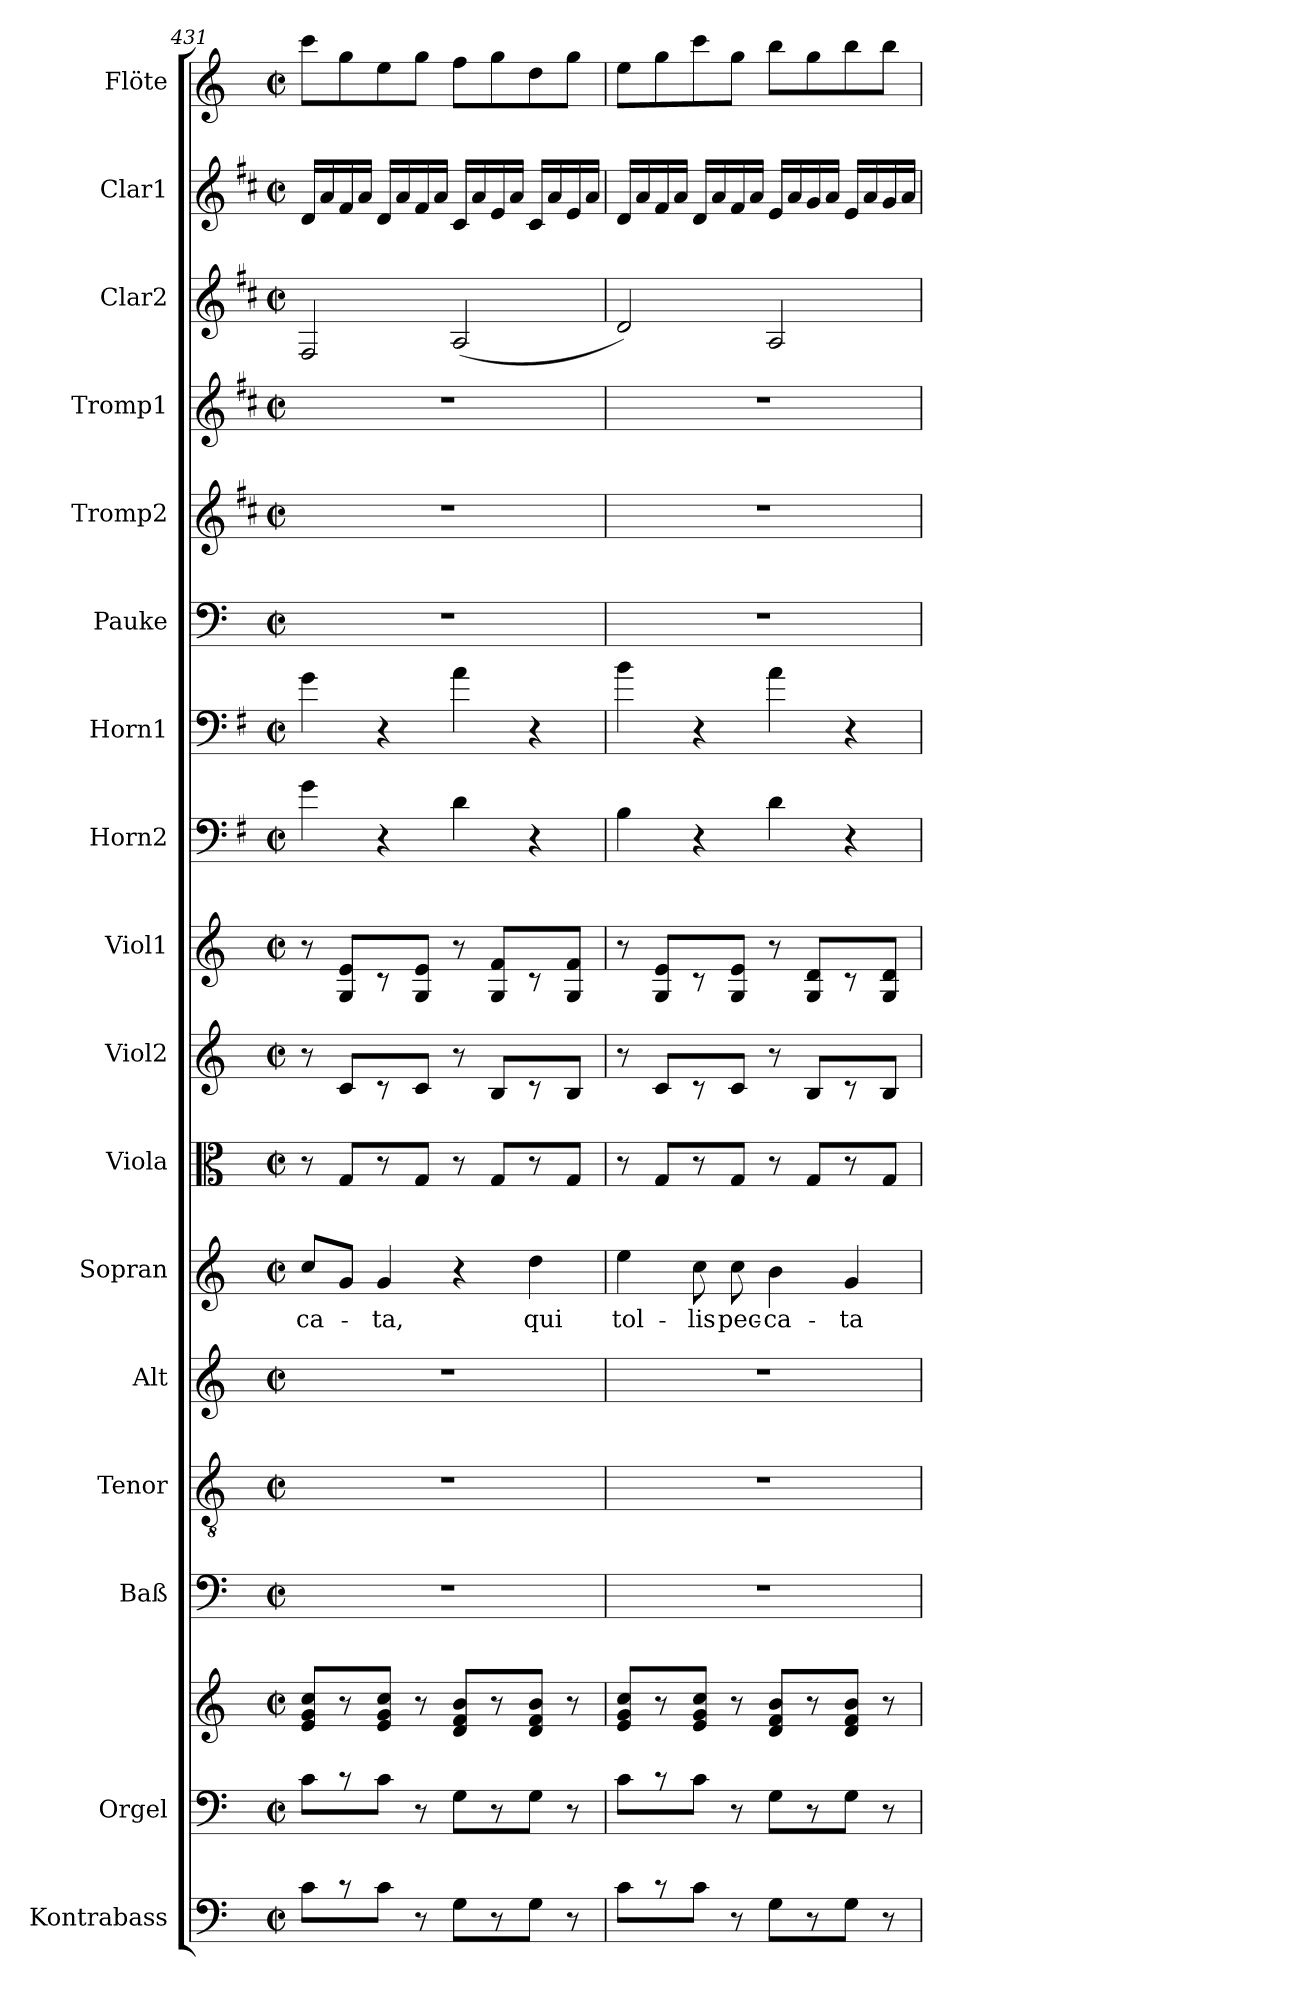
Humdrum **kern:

**kern	**kern	**kern	**kern	**kern	**kern	**kern	**text	**kern	**kern	**kern	**kern	**kern	**kern	**kern	**kern	**kern	**kern	**kern
*part17	*part16	*part16	*part15	*part14	*part13	*part12	*part12	*part11	*part10	*part9	*part8	*part7	*part6	*part5	*part4	*part3	*part2	*part1
*staff18	*staff17	*staff16	*staff15	*staff14	*staff13	*staff12	*staff12	*staff11	*staff10	*staff9	*staff8	*staff7	*staff6	*staff5	*staff4	*staff3	*staff2	*staff1
*I"Kontrabass	*I"Orgel	*	*I"Baß	*I"Tenor	*I"Alt	*I"Sopran	*	*I"Viola	*I"Viol2	*I"Viol1	*I"Horn2	*I"Horn1	*I"Pauke	*I"Tromp2	*I"Tromp1	*I"Clar2	*I"Clar1	*I"Flöte
*I'Kb	*	*	*I'B	*I'T	*I'A	*I'S	*	*I'Vla	*I'Vl2	*I'Vl1	*I'Hr2	*I'Hr1	*I'Pk	*I'Tr2	*I'Tr1	*I'Cl2	*I'Cl1	*I'Fl
*clefF4	*clefF4	*clefG2	*clefF4	*clefGv2	*clefG2	*clefG2	*	*clefC3	*clefG2	*clefG2	*clefF4	*clefF4	*clefF4	*clefG2	*clefG2	*clefG2	*clefG2	*clefG2
*ITrd7c12	*	*	*	*	*	*	*	*	*	*	*ITrd4c7	*ITrd4c7	*	*ITrd1c2	*ITrd1c2	*ITrd1c2	*ITrd1c2	*
*k[]	*k[]	*k[]	*k[]	*k[]	*k[]	*k[]	*	*k[]	*k[]	*k[]	*k[]	*k[]	*k[]	*k[]	*k[]	*k[]	*k[]	*k[]
*C:	*C:	*C:	*C:	*C:	*C:	*C:	*	*C:	*C:	*C:	*C:	*C:	*C:	*C:	*C:	*C:	*C:	*C:
*M2/2	*M2/2	*M2/2	*M2/2	*M2/2	*M2/2	*M2/2	*	*M2/2	*M2/2	*M2/2	*M2/2	*M2/2	*M2/2	*M2/2	*M2/2	*M2/2	*M2/2	*M2/2
*met(c|)	*met(c|)	*met(c|)	*met(c|)	*met(c|)	*met(c|)	*met(c|)	*	*met(c|)	*met(c|)	*met(c|)	*met(c|)	*met(c|)	*met(c|)	*met(c|)	*met(c|)	*met(c|)	*met(c|)	*met(c|)
=431	=431	=431	=431	=431	=431	=431	=431	=431	=431	=431	=431	=431	=431	=431	=431	=431	=431	=431
!	!	!	!	!	!	!	!LO:LY:b	!	!	!	!	!	!	!	!	!	!	!
8C\L	8c\L	8e/ 8g/ 8cc/L	1r	1r	1r	8cc/L	-ca-	8r	8r	8r	4c\	4c\	1r	1r	1r	2E/	16c/LL	8ccc\L
.	.	.	.	.	.	.	.	.	.	.	.	.	.	.	.	.	16g/	.
8r	8r	8r	.	.	.	8g/J	.	8G/L	8c/L	8G/ 8e/L	.	.	.	.	.	.	16e/	8gg\
.	.	.	.	.	.	.	.	.	.	.	.	.	.	.	.	.	16g/JJ	.
!	!	!	!	!	!	!	!LO:LY:b	!	!	!	!	!	!	!	!	!	!	!
8C\J	8c\J	8e/ 8g/ 8cc/J	.	.	.	4g/	-ta,	8r	8r	8r	4r	4r	.	.	.	.	16c/LL	8ee\
.	.	.	.	.	.	.	.	.	.	.	.	.	.	.	.	.	16g/	.
8r	8r	8r	.	.	.	.	.	8G/J	8c/J	8G/ 8e/J	.	.	.	.	.	.	16e/	8gg\J
.	.	.	.	.	.	.	.	.	.	.	.	.	.	.	.	.	16g/JJ	.
8GG\L	8G\L	8d/ 8f/ 8b/L	.	.	.	4r	.	8r	8r	8r	4G\	4d\	.	.	.	(<2G/	16B/LL	8ff\L
.	.	.	.	.	.	.	.	.	.	.	.	.	.	.	.	.	16g/	.
8r	8r	8r	.	.	.	.	.	8G/L	8B/L	8G/ 8f/L	.	.	.	.	.	.	16d/	8gg\
.	.	.	.	.	.	.	.	.	.	.	.	.	.	.	.	.	16g/JJ	.
!	!	!	!	!	!	!	!LO:LY:b	!	!	!	!	!	!	!	!	!	!	!
8GG\J	8G\J	8d/ 8f/ 8b/J	.	.	.	4dd\	qui	8r	8r	8r	4r	4r	.	.	.	.	16B/LL	8dd\
.	.	.	.	.	.	.	.	.	.	.	.	.	.	.	.	.	16g/	.
8r	8r	8r	.	.	.	.	.	8G/J	8B/J	8G/ 8f/J	.	.	.	.	.	.	16d/	8gg\J
.	.	.	.	.	.	.	.	.	.	.	.	.	.	.	.	.	16g/JJ	.
=432	=432	=432	=432	=432	=432	=432	=432	=432	=432	=432	=432	=432	=432	=432	=432	=432	=432	=432
!	!	!	!	!	!	!	!LO:LY:b	!	!	!	!	!	!	!	!	!	!	!
8C\L	8c\L	8e/ 8g/ 8cc/L	1r	1r	1r	4ee\	tol-	8r	8r	8r	4E\	4e\	1r	1r	1r	2c/)	16c/LL	8ee\L
.	.	.	.	.	.	.	.	.	.	.	.	.	.	.	.	.	16g/	.
8r	8r	8r	.	.	.	.	.	8G/L	8c/L	8G/ 8e/L	.	.	.	.	.	.	16e/	8gg\
.	.	.	.	.	.	.	.	.	.	.	.	.	.	.	.	.	16g/JJ	.
!	!	!	!	!	!	!	!LO:LY:b	!	!	!	!	!	!	!	!	!	!	!
8C\J	8c\J	8e/ 8g/ 8cc/J	.	.	.	8cc\	-lis	8r	8r	8r	4r	4r	.	.	.	.	16c/LL	8ccc\
.	.	.	.	.	.	.	.	.	.	.	.	.	.	.	.	.	16g/	.
!	!	!	!	!	!	!	!LO:LY:b	!	!	!	!	!	!	!	!	!	!	!
8r	8r	8r	.	.	.	8cc\	pec-	8G/J	8c/J	8G/ 8e/J	.	.	.	.	.	.	16e/	8gg\J
.	.	.	.	.	.	.	.	.	.	.	.	.	.	.	.	.	16g/JJ	.
!	!	!	!	!	!	!	!LO:LY:b	!	!	!	!	!	!	!	!	!	!	!
8GG\L	8G\L	8d/ 8f/ 8b/L	.	.	.	4b\	-ca-	8r	8r	8r	4G\	4d\	.	.	.	2G/	16d/LL	8bb\L
.	.	.	.	.	.	.	.	.	.	.	.	.	.	.	.	.	16g/	.
8r	8r	8r	.	.	.	.	.	8G/L	8B/L	8G/ 8d/L	.	.	.	.	.	.	16f/	8gg\
.	.	.	.	.	.	.	.	.	.	.	.	.	.	.	.	.	16g/JJ	.
!	!	!	!	!	!	!	!LO:LY:b	!	!	!	!	!	!	!	!	!	!	!
8GG\J	8G\J	8d/ 8f/ 8b/J	.	.	.	4g/	-ta	8r	8r	8r	4r	4r	.	.	.	.	16d/LL	8bb\
.	.	.	.	.	.	.	.	.	.	.	.	.	.	.	.	.	16g/	.
8r	8r	8r	.	.	.	.	.	8G/J	8B/J	8G/ 8d/J	.	.	.	.	.	.	16f/	8bb\J
.	.	.	.	.	.	.	.	.	.	.	.	.	.	.	.	.	16g/JJ	.
=	=	=	=	=	=	=	=	=	=	=	=	=	=	=	=	=	=	=
*-	*-	*-	*-	*-	*-	*-	*-	*-	*-	*-	*-	*-	*-	*-	*-	*-	*-	*-
